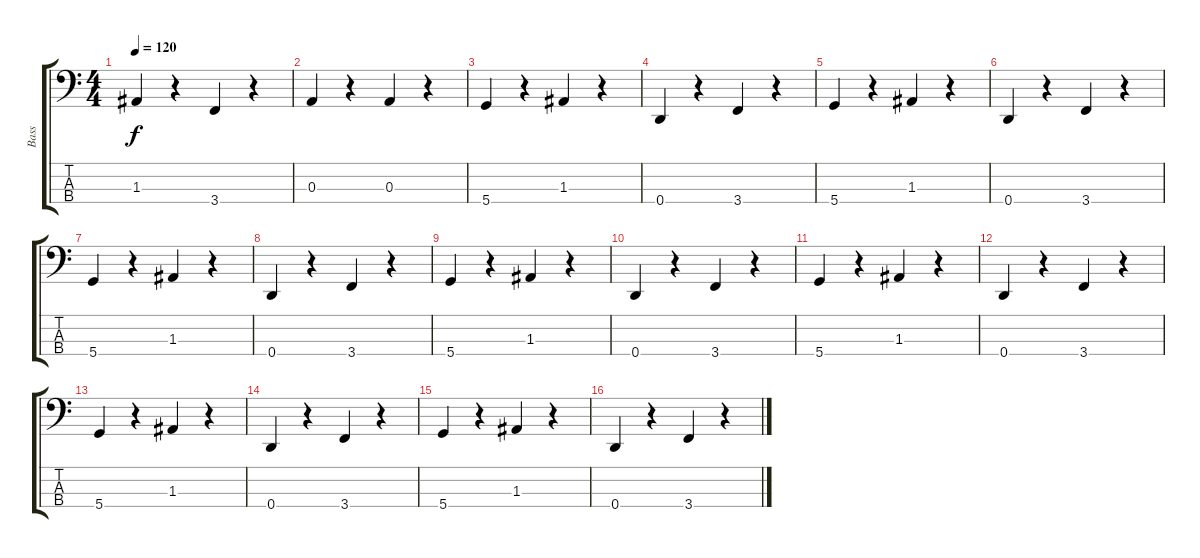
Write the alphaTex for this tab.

\track ("Bass" "Bass") {instrument electricbassfinger}
\staff {score tabs}
\tuning (G2 D2 A1 D1) {hide}
\ts (4 4)
\tempo 120
\clef f4
\ks c
1.3.4{dy f} r.4 3.4.4 r.4 |
0.3.4 r.4 0.3.4 r.4 |
5.4.4 r.4 1.3.4 r.4 |
0.4.4 r.4 3.4.4 r.4 |
5.4.4 r.4 1.3.4 r.4 |
0.4.4 r.4 3.4.4 r.4 |
5.4.4 r.4 1.3.4 r.4 |
0.4.4 r.4 3.4.4 r.4 |
5.4.4 r.4 1.3.4 r.4 |
0.4.4 r.4 3.4.4 r.4 |
5.4.4 r.4 1.3.4 r.4 |
0.4.4 r.4 3.4.4 r.4 |
5.4.4 r.4 1.3.4 r.4 |
0.4.4 r.4 3.4.4 r.4 |
5.4.4 r.4 1.3.4 r.4 |
0.4.4 r.4 3.4.4 r.4
